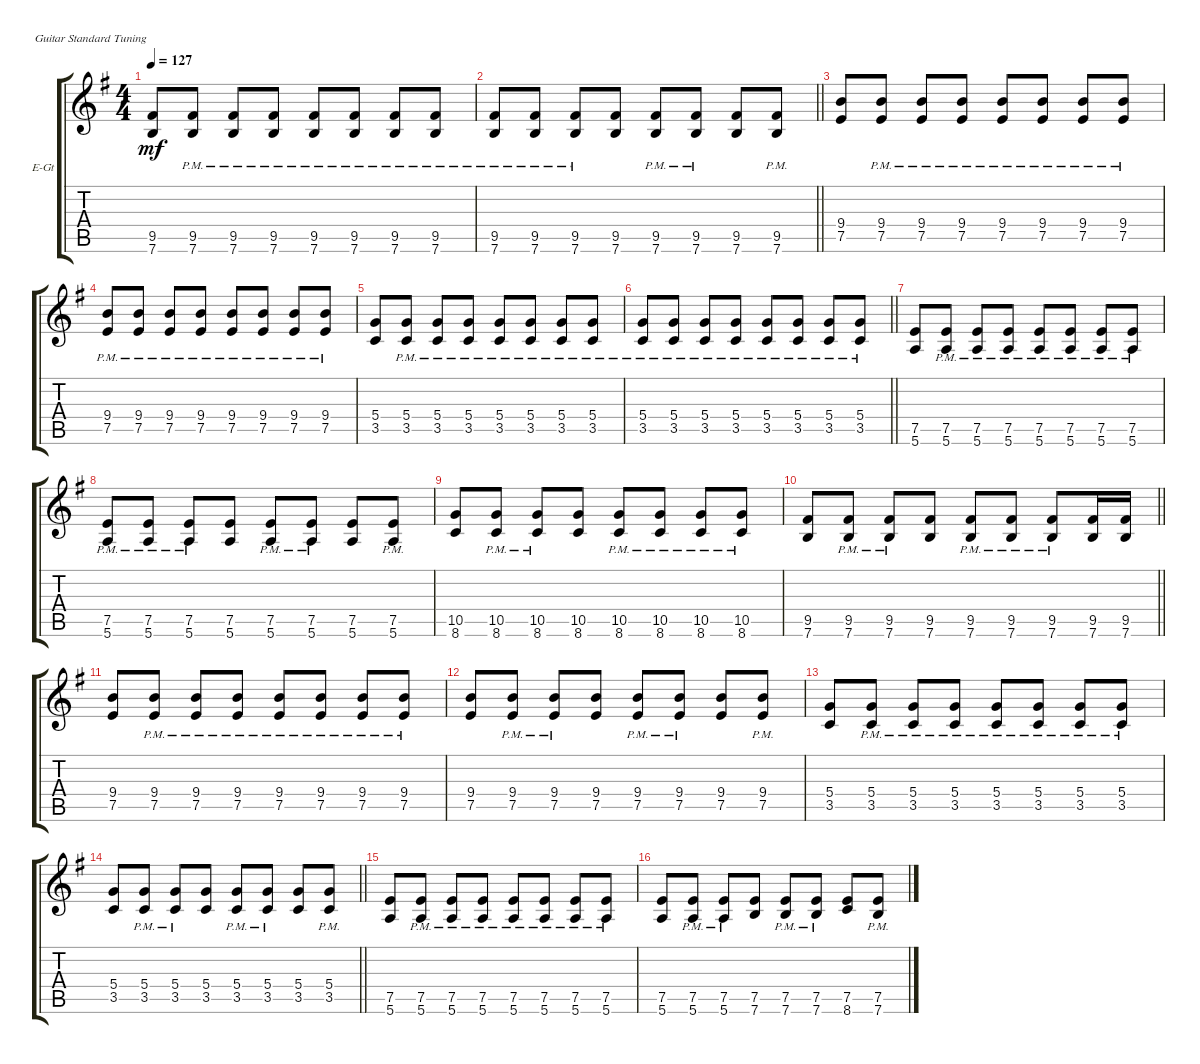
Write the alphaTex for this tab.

\bracketExtendMode groupsimilarinstruments
\firstSystemTrackNameOrientation horizontal
\otherSystemsTrackNameOrientation horizontal
\track ("guitar drive (Artur Potemkin)" "E-Gt") {instrument electricguitarclean}
\staff {score tabs}
\tuning (E4 B3 G3 D3 A2 E2)
\ts (4 4)
\tempo 127
\clef g2
\scale
0.333333
\ks eminor
(7.6 9.5).8{dy mf} (9.5{pm} 7.6{pm}).8 (9.5{pm} 7.6{pm}).8 (9.5{pm} 7.6{pm}).8 (9.5{pm} 7.6{pm}).8 (9.5{pm} 7.6{pm}).8 (9.5{pm} 7.6{pm}).8 (9.5{pm} 7.6{pm}).8 |
\scale
0.333333
\barLineRight lightlight
(9.5{pm} 7.6{pm}).8 (9.5{pm} 7.6{pm}).8 (9.5{pm} 7.6{pm}).8 (9.5 7.6).8 (9.5{pm} 7.6{pm}).8 (9.5{pm} 7.6{pm}).8 (9.5 7.6).8 (9.5{pm} 7.6{pm}).8 |
\scale
0.333333 (7.5 9.4).8 (7.5{pm} 9.4{pm}).8 (7.5{pm} 9.4{pm}).8 (7.5{pm} 9.4{pm}).8 (7.5{pm} 9.4{pm}).8 (7.5{pm} 9.4{pm}).8 (7.5{pm} 9.4{pm}).8 (7.5{pm} 9.4{pm}).8 |
\scale
0.333333 (7.5{pm} 9.4{pm}).8 (7.5{pm} 9.4{pm}).8 (7.5{pm} 9.4{pm}).8 (7.5{pm} 9.4{pm}).8 (7.5{pm} 9.4{pm}).8 (7.5{pm} 9.4{pm}).8 (7.5{pm} 9.4{pm}).8 (7.5{pm} 9.4{pm}).8 |
\scale
0.333333 (5.4 3.5).8 (3.5{pm} 5.4{pm}).8 (3.5{pm} 5.4{pm}).8 (3.5{pm} 5.4{pm}).8 (3.5{pm} 5.4{pm}).8 (3.5{pm} 5.4{pm}).8 (3.5{pm} 5.4{pm}).8 (3.5{pm} 5.4{pm}).8 |
\scale
0.333333
\barLineRight lightlight
(3.5{pm} 5.4{pm}).8 (3.5{pm} 5.4{pm}).8 (3.5{pm} 5.4{pm}).8 (3.5{pm} 5.4{pm}).8 (3.5{pm} 5.4{pm}).8 (3.5{pm} 5.4{pm}).8 (3.5{pm} 5.4{pm}).8 (3.5{pm} 5.4{pm}).8 |
\scale
0.333333 (5.6 7.5).8 (7.5{pm} 5.6{pm}).8 (7.5{pm} 5.6{pm}).8 (7.5{pm} 5.6{pm}).8 (7.5{pm} 5.6{pm}).8 (7.5{pm} 5.6{pm}).8 (7.5{pm} 5.6{pm}).8 (7.5{pm} 5.6{pm}).8 |
\scale
0.333333 (7.5{pm} 5.6{pm}).8 (7.5{pm} 5.6{pm}).8 (7.5{pm} 5.6{pm}).8 (7.5 5.6).8 (7.5{pm} 5.6{pm}).8 (7.5{pm} 5.6{pm}).8 (7.5 5.6).8 (7.5{pm} 5.6{pm}).8 |
\scale
0.333333 (8.6 10.5).8 (10.5{pm} 8.6{pm}).8 (10.5{pm} 8.6{pm}).8 (10.5 8.6).8 (10.5{pm} 8.6{pm}).8 (10.5{pm} 8.6{pm}).8 (10.5{pm} 8.6{pm}).8 (10.5{pm} 8.6{pm}).8 |
\scale
0.333333
\barLineRight lightlight
(9.5 7.6).8 (9.5{pm} 7.6{pm}).8 (9.5{pm} 7.6{pm}).8 (9.5 7.6).8 (9.5{pm} 7.6{pm}).8 (9.5{pm} 7.6{pm}).8 (9.5{pm} 7.6{pm}).8 (9.5 7.6).16 (7.6 9.5).16 |
\scale
0.333333 (7.5 9.4).8 (7.5{pm} 9.4{pm}).8 (7.5{pm} 9.4{pm}).8 (7.5{pm} 9.4{pm}).8 (7.5{pm} 9.4{pm}).8 (7.5{pm} 9.4{pm}).8 (7.5{pm} 9.4{pm}).8 (7.5{pm} 9.4{pm}).8 |
\scale
0.333333 (7.5 9.4).8 (7.5{pm} 9.4{pm}).8 (7.5{pm} 9.4{pm}).8 (7.5 9.4).8 (7.5{pm} 9.4{pm}).8 (7.5{pm} 9.4{pm}).8 (9.4 7.5).8 (7.5{pm} 9.4{pm}).8 |
\scale
0.333333 (5.4 3.5).8 (3.5{pm} 5.4{pm}).8 (3.5{pm} 5.4{pm}).8 (3.5{pm} 5.4{pm}).8 (3.5{pm} 5.4{pm}).8 (3.5{pm} 5.4{pm}).8 (3.5{pm} 5.4{pm}).8 (3.5{pm} 5.4{pm}).8 |
\scale
0.333333
\barLineRight lightlight
(3.5 5.4).8 (3.5{pm} 5.4{pm}).8 (3.5{pm} 5.4{pm}).8 (3.5 5.4).8 (3.5{pm} 5.4{pm}).8 (3.5{pm} 5.4{pm}).8 (3.5 5.4).8 (3.5{pm} 5.4{pm}).8 |
\scale
0.333333 (5.6 7.5).8 (7.5{pm} 5.6{pm}).8 (7.5{pm} 5.6{pm}).8 (7.5{pm} 5.6{pm}).8 (7.5{pm} 5.6{pm}).8 (7.5{pm} 5.6{pm}).8 (7.5{pm} 5.6{pm}).8 (7.5{pm} 5.6{pm}).8 |
\scale
0.333333 (7.5 5.6).8 (7.5{pm} 5.6).8 (7.5{pm} 5.6).8 (7.5 7.6).8 (7.5{pm} 7.6).8 (7.5{pm} 7.6).8 (7.5 8.6).8 (7.5{pm} 7.6).8
